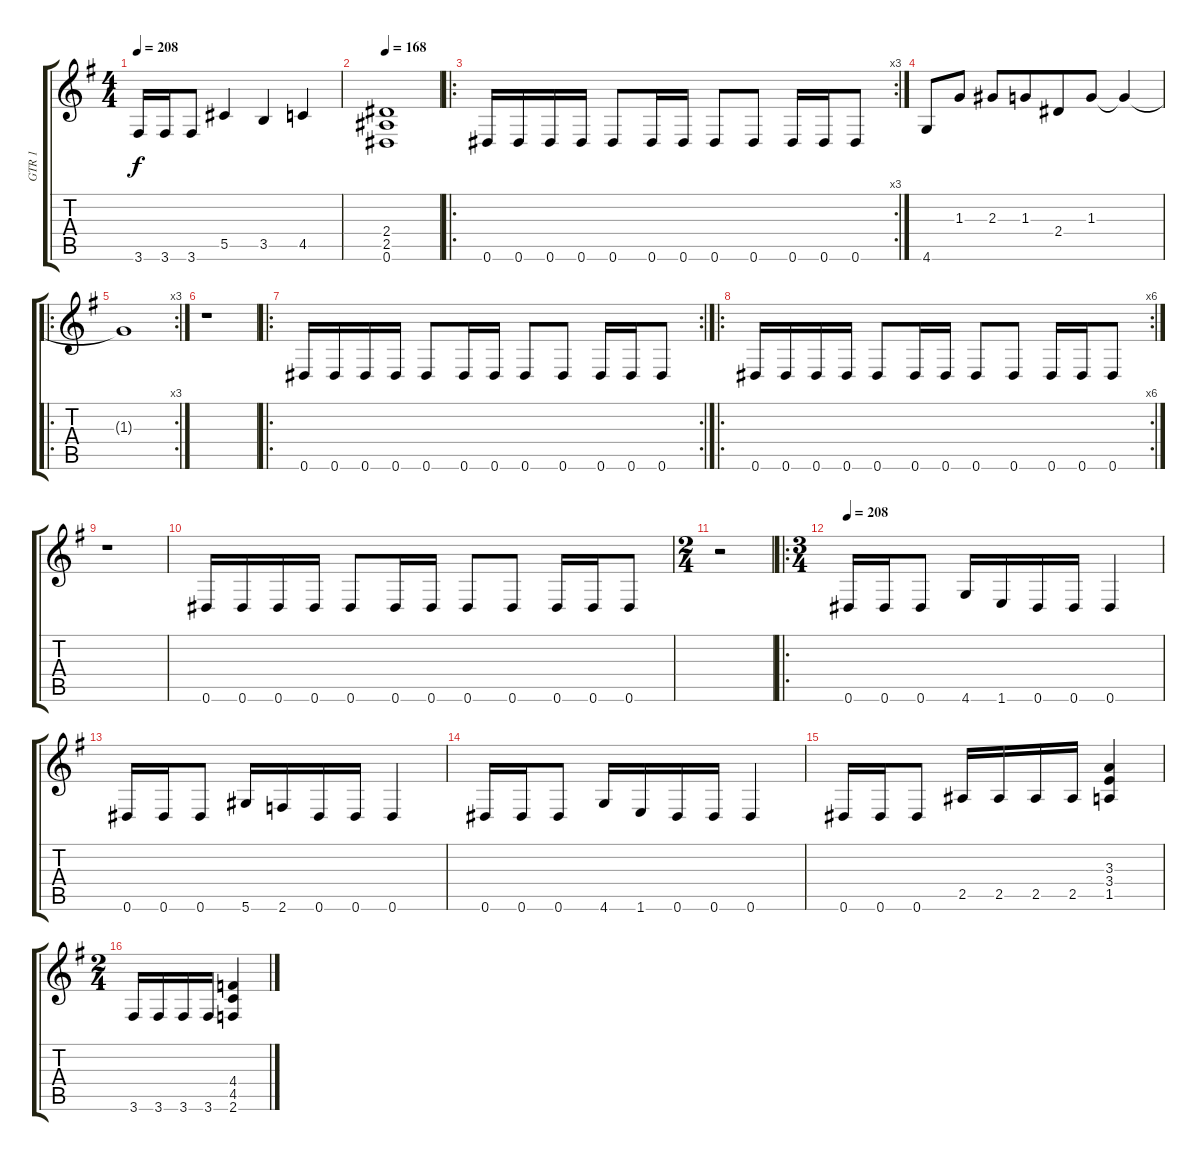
\track ("GTR 1" "GTR 1") {instrument distortionguitar}
\staff {score tabs}
\tuning (Eb4 Bb3 Gb3 Db3 Ab2 Eb2) {hide}
\ts (4 4)
\tempo 208
\clef g2
\ks eminor
3.6.16{dy f beam merge} 3.6.16 3.6.8 5.5.4{beam merge} 3.5.4 4.5.4 |
\tempo 168
(2.4 2.5 0.6).1 |
\ro
\rc 3
0.6.16 0.6.16{beam merge} 0.6.16 0.6.16 0.6.8 0.6.16 0.6.16 0.6.8 0.6.8 0.6.16 0.6.16 0.6.8 |
4.6.8 1.3.8 2.3.8 1.3.8{beam merge} 2.4.8 1.3.8{beam merge} 1.3{t}.4 |
\ro
\rc 3
1.3{t}.1 |
r.1 |
\ro
\rc 2
0.6.16 0.6.16{beam merge} 0.6.16 0.6.16 0.6.8 0.6.16 0.6.16 0.6.8 0.6.8 0.6.16 0.6.16 0.6.8 |
\ro
\rc 6
0.6.16 0.6.16{beam merge} 0.6.16 0.6.16 0.6.8 0.6.16 0.6.16 0.6.8 0.6.8 0.6.16 0.6.16 0.6.8 |
r.1 |
0.6.16 0.6.16{beam merge} 0.6.16 0.6.16 0.6.8 0.6.16 0.6.16 0.6.8 0.6.8 0.6.16 0.6.16 0.6.8 |
\ts (2 4)
r.2 |
\ro
\ts (3 4)
\tempo 208
0.6.16 0.6.16 0.6.8 4.6.16 1.6.16{beam merge} 0.6.16 0.6.16 0.6.4 |
0.6.16 0.6.16 0.6.8 5.6.16 2.6.16 0.6.16 0.6.16{beam merge} 0.6.4 |
0.6.16 0.6.16{beam merge} 0.6.8 4.6.16 1.6.16 0.6.16 0.6.16{beam merge} 0.6.4 |
0.6.16 0.6.16 0.6.8 2.5.16{beam merge} 2.5.16 2.5.16{beam merge} 2.5.16{beam merge} (3.3 3.4 1.5).4 |
\ts (2 4)
3.6.16 3.6.16 3.6.16 3.6.16 (4.4 4.5 2.6).4
